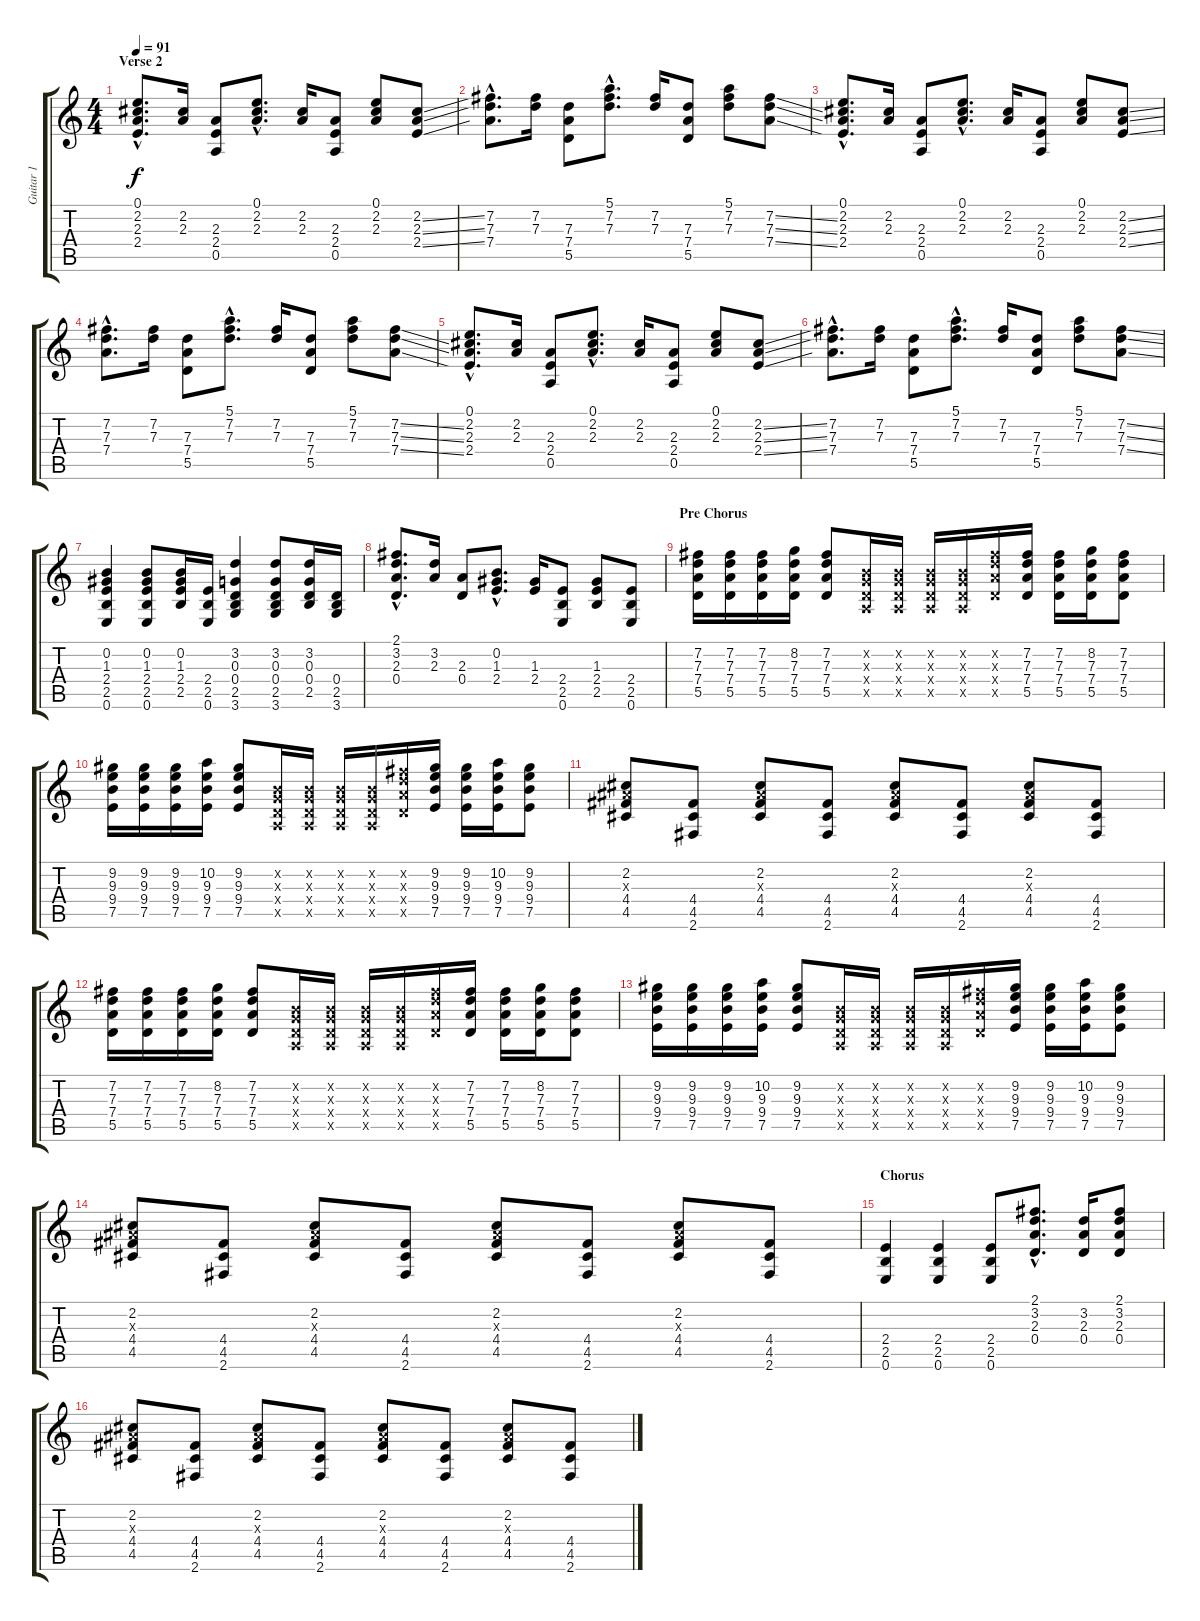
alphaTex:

\track ("Guitar 1" "Guitar 1") {instrument acousticguitarsteel}
\staff {score tabs}
\tuning (E4 B3 G3 D3 A2 E2) {hide}
\ts (4 4)
\section ("" "Verse 2")
\tempo 91
\clef g2
\ks c
(0.1{hac} 2.2{hac} 2.3{hac} 2.4{hac}).8{d dy f} (2.2 2.3).16 (2.3 2.4 0.5).8 (0.1{hac} 2.2{hac} 2.3{hac}).8{d} (2.2 2.3).16 (2.3 2.4 0.5).8 (0.1 2.2 2.3).8 (2.2{ss} 2.3{ss} 2.4{ss}).8 |
(7.2{hac} 7.3{hac} 7.4{hac}).8{d} (7.2 7.3).16 (7.3 7.4 5.5).8 (5.1{hac} 7.2{hac} 7.3{hac}).8{d} (7.2 7.3).16 (7.3 7.4 5.5).8 (5.1 7.2 7.3).8 (7.2{ss} 7.3{ss} 7.4{ss}).8 |
(0.1{hac} 2.2{hac} 2.3{hac} 2.4{hac}).8{d} (2.2 2.3).16 (2.3 2.4 0.5).8 (0.1{hac} 2.2{hac} 2.3{hac}).8{d} (2.2 2.3).16 (2.3 2.4 0.5).8 (0.1 2.2 2.3).8 (2.2{ss} 2.3{ss} 2.4{ss}).8 |
(7.2{hac} 7.3{hac} 7.4{hac}).8{d} (7.2 7.3).16 (7.3 7.4 5.5).8 (5.1{hac} 7.2{hac} 7.3{hac}).8{d} (7.2 7.3).16 (7.3 7.4 5.5).8 (5.1 7.2 7.3).8 (7.2{ss} 7.3{ss} 7.4{ss}).8 |
(0.1{hac} 2.2{hac} 2.3{hac} 2.4{hac}).8{d} (2.2 2.3).16 (2.3 2.4 0.5).8 (0.1{hac} 2.2{hac} 2.3{hac}).8{d} (2.2 2.3).16 (2.3 2.4 0.5).8 (0.1 2.2 2.3).8 (2.2{ss} 2.3{ss} 2.4{ss}).8 |
(7.2{hac} 7.3{hac} 7.4{hac}).8{d} (7.2 7.3).16 (7.3 7.4 5.5).8 (5.1{hac} 7.2{hac} 7.3{hac}).8{d} (7.2 7.3).16 (7.3 7.4 5.5).8 (5.1 7.2 7.3).8 (7.2{ss} 7.3{ss} 7.4{ss}).8 |
(0.2 1.3 2.4 2.5 0.6).4 (0.2 1.3 2.4 2.5 0.6).8 (0.2 1.3 2.4 2.5).16 (2.4 2.5 0.6).16 (3.2 0.3 0.4 2.5 3.6).4 (3.2 0.3 0.4 2.5 3.6).8 (3.2 0.3 0.4 2.5).16 (0.4 2.5 3.6).16 |
(2.1{hac} 3.2{hac} 2.3{hac} 0.4{hac}).8{d} (3.2 2.3).16 (2.3 0.4).8 (0.2{hac} 1.3{hac} 2.4{hac}).8{d} (1.3 2.4).16 (2.4 2.5 0.6).8 (1.3 2.4 2.5).8 (2.4 2.5 0.6).8 |
\section ("" "Pre Chorus")
(7.2 7.3 7.4 5.5).16 (7.2 7.3 7.4 5.5).16 (7.2 7.3 7.4 5.5).16 (8.2 7.3 7.4 5.5).16 (7.2 7.3 7.4 5.5).8 (0.2{x} 0.3{x} 0.4{x} 0.5{x}).16 (0.2{x} 0.3{x} 0.4{x} 0.5{x}).16 (0.2{x} 0.3{x} 0.4{x} 0.5{x}).16 (0.2{x} 0.3{x} 0.4{x} 0.5{x}).16 (7.2{x} 7.3{x} 7.4{x} 5.5{x}).16 (7.2 7.3 7.4 5.5).16 (7.2 7.3 7.4 5.5).16 (8.2 7.3 7.4 5.5).16 (7.2 7.3 7.4 5.5).8 |
(9.2 9.3 9.4 7.5).16 (9.2 9.3 9.4 7.5).16 (9.2 9.3 9.4 7.5).16 (10.2 9.3 9.4 7.5).16 (9.2 9.3 9.4 7.5).8 (0.2{x} 0.3{x} 0.4{x} 0.5{x}).16 (0.2{x} 0.3{x} 0.4{x} 0.5{x}).16 (0.2{x} 0.3{x} 0.4{x} 0.5{x}).16 (0.2{x} 0.3{x} 0.4{x} 0.5{x}).16 (7.2{x} 7.3{x} 7.4{x} 5.5{x}).16 (9.2 9.3 9.4 7.5).16 (9.2 9.3 9.4 7.5).16 (10.2 9.3 9.4 7.5).16 (9.2 9.3 9.4 7.5).8 |
(2.2 3.3{x} 4.4 4.5).8 (4.4 4.5 2.6).8 (2.2 3.3{x} 4.4 4.5).8 (4.4 4.5 2.6).8 (2.2 3.3{x} 4.4 4.5).8 (4.4 4.5 2.6).8 (2.2 3.3{x} 4.4 4.5).8 (4.4 4.5 2.6).8 |
(7.2 7.3 7.4 5.5).16 (7.2 7.3 7.4 5.5).16 (7.2 7.3 7.4 5.5).16 (8.2 7.3 7.4 5.5).16 (7.2 7.3 7.4 5.5).8 (0.2{x} 0.3{x} 0.4{x} 0.5{x}).16 (0.2{x} 0.3{x} 0.4{x} 0.5{x}).16 (0.2{x} 0.3{x} 0.4{x} 0.5{x}).16 (0.2{x} 0.3{x} 0.4{x} 0.5{x}).16 (7.2{x} 7.3{x} 7.4{x} 5.5{x}).16 (7.2 7.3 7.4 5.5).16 (7.2 7.3 7.4 5.5).16 (8.2 7.3 7.4 5.5).16 (7.2 7.3 7.4 5.5).8 |
(9.2 9.3 9.4 7.5).16 (9.2 9.3 9.4 7.5).16 (9.2 9.3 9.4 7.5).16 (10.2 9.3 9.4 7.5).16 (9.2 9.3 9.4 7.5).8 (0.2{x} 0.3{x} 0.4{x} 0.5{x}).16 (0.2{x} 0.3{x} 0.4{x} 0.5{x}).16 (0.2{x} 0.3{x} 0.4{x} 0.5{x}).16 (0.2{x} 0.3{x} 0.4{x} 0.5{x}).16 (7.2{x} 7.3{x} 7.4{x} 5.5{x}).16 (9.2 9.3 9.4 7.5).16 (9.2 9.3 9.4 7.5).16 (10.2 9.3 9.4 7.5).16 (9.2 9.3 9.4 7.5).8 |
(2.2 3.3{x} 4.4 4.5).8 (4.4 4.5 2.6).8 (2.2 3.3{x} 4.4 4.5).8 (4.4 4.5 2.6).8 (2.2 3.3{x} 4.4 4.5).8 (4.4 4.5 2.6).8 (2.2 3.3{x} 4.4 4.5).8 (4.4 4.5 2.6).8 |
\section ("" "Chorus")
(2.4 2.5 0.6).4 (2.4 2.5 0.6).4 (2.4 2.5 0.6).8 (2.1{hac} 3.2{hac} 2.3{hac} 0.4{hac}).8{d} (3.2 2.3 0.4).16 (2.1 3.2 2.3 0.4).8 |
(2.2 3.3{x} 4.4 4.5).8 (4.4 4.5 2.6).8 (2.2 3.3{x} 4.4 4.5).8 (4.4 4.5 2.6).8 (2.2 3.3{x} 4.4 4.5).8 (4.4 4.5 2.6).8 (2.2 3.3{x} 4.4 4.5).8 (4.4 4.5 2.6).8
